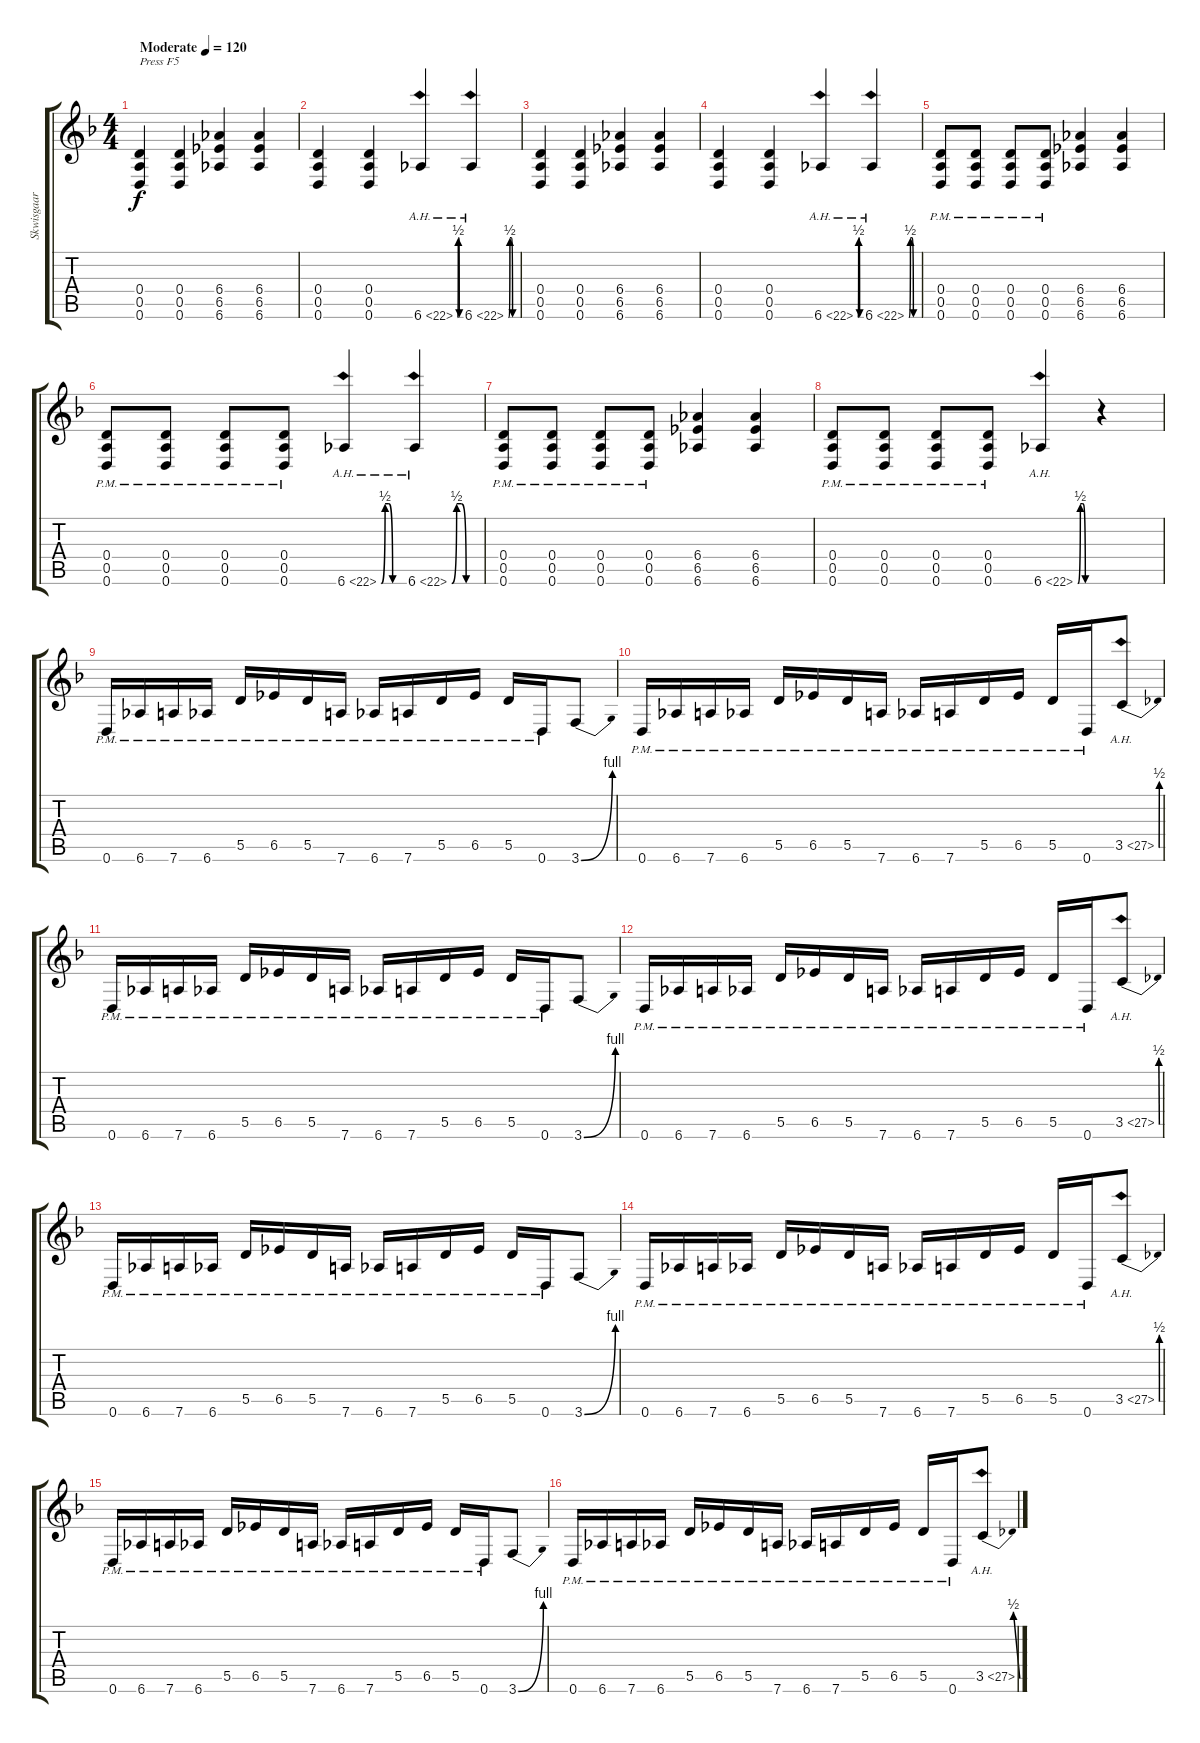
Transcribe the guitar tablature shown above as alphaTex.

\track ("Skwisgaar Skwigelf" "Skwisgaar ") {instrument distortionguitar}
\staff {score tabs}
\tuning (E4 B3 G3 D3 A2 D2) {hide}
\ts (4 4)
\tempo (120 "Moderate")
\clef g2
\ks dminor
(0.4 0.5 0.6).4{txt "Press F5" dy f instrument distortionguitar} (0.4 0.5 0.6).4 (6.4 6.5 6.6).4 (6.4 6.5 6.6).4 |
(0.4 0.5 0.6).4 (0.4 0.5 0.6).4 6.6{be (custom 0 0 10 2 20 2 30 0 60 0) ah 16}.4 6.6{be (custom 0 0 10 2 20 2 30 0 60 0) ah 16}.4 |
(0.4 0.5 0.6).4 (0.4 0.5 0.6).4 (6.4 6.5 6.6).4 (6.4 6.5 6.6).4 |
(0.4 0.5 0.6).4 (0.4 0.5 0.6).4 6.6{be (custom 0 0 10 2 20 2 30 0 60 0) ah 16}.4 6.6{be (custom 0 0 10 2 20 2 30 0 60 0) ah 16}.4 |
(0.4{pm} 0.5{pm} 0.6{pm}).8 (0.4{pm} 0.5{pm} 0.6{pm}).8 (0.4{pm} 0.5{pm} 0.6{pm}).8 (0.4{pm} 0.5{pm} 0.6{pm}).8 (6.4 6.5 6.6).4 (6.4 6.5 6.6).4 |
(0.4{pm} 0.5{pm} 0.6{pm}).8 (0.4{pm} 0.5{pm} 0.6{pm}).8 (0.4{pm} 0.5{pm} 0.6{pm}).8 (0.4{pm} 0.5{pm} 0.6{pm}).8 6.6{be (custom 0 0 10 2 20 2 30 0 60 0) ah 16}.4 6.6{be (custom 0 0 10 2 20 2 30 0 60 0) ah 16}.4 |
(0.4{pm} 0.5{pm} 0.6{pm}).8 (0.4{pm} 0.5{pm} 0.6{pm}).8 (0.4{pm} 0.5{pm} 0.6{pm}).8 (0.4{pm} 0.5{pm} 0.6{pm}).8 (6.4 6.5 6.6).4 (6.4 6.5 6.6).4 |
(0.4{pm} 0.5{pm} 0.6{pm}).8 (0.4{pm} 0.5{pm} 0.6{pm}).8 (0.4{pm} 0.5{pm} 0.6{pm}).8 (0.4{pm} 0.5{pm} 0.6{pm}).8 6.6{be (custom 0 0 10 2 20 2 30 0 60 0) ah 16}.4 r.4 |
0.6{pm}.16 6.6{pm}.16 7.6{pm}.16 6.6{pm}.16 5.5{pm}.16 6.5{pm}.16 5.5{pm}.16 7.6{pm}.16 6.6{pm}.16 7.6{pm}.16 5.5{pm}.16 6.5{pm}.16 5.5{pm}.16 0.6{pm}.16 3.6{be (bend 0 0 60 4)}.8 |
0.6{pm}.16 6.6{pm}.16 7.6{pm}.16 6.6{pm}.16 5.5{pm}.16 6.5{pm}.16 5.5{pm}.16 7.6{pm}.16 6.6{pm}.16 7.6{pm}.16 5.5{pm}.16 6.5{pm}.16 5.5{pm}.16 0.6{pm}.16 3.5{be (bend 0 0 60 2) ah 24}.8 |
0.6{pm}.16 6.6{pm}.16 7.6{pm}.16 6.6{pm}.16 5.5{pm}.16 6.5{pm}.16 5.5{pm}.16 7.6{pm}.16 6.6{pm}.16 7.6{pm}.16 5.5{pm}.16 6.5{pm}.16 5.5{pm}.16 0.6{pm}.16 3.6{be (bend 0 0 60 4)}.8 |
0.6{pm}.16 6.6{pm}.16 7.6{pm}.16 6.6{pm}.16 5.5{pm}.16 6.5{pm}.16 5.5{pm}.16 7.6{pm}.16 6.6{pm}.16 7.6{pm}.16 5.5{pm}.16 6.5{pm}.16 5.5{pm}.16 0.6{pm}.16 3.5{be (bend 0 0 60 2) ah 24}.8 |
0.6{pm}.16 6.6{pm}.16 7.6{pm}.16 6.6{pm}.16 5.5{pm}.16 6.5{pm}.16 5.5{pm}.16 7.6{pm}.16 6.6{pm}.16 7.6{pm}.16 5.5{pm}.16 6.5{pm}.16 5.5{pm}.16 0.6{pm}.16 3.6{be (bend 0 0 60 4)}.8 |
0.6{pm}.16 6.6{pm}.16 7.6{pm}.16 6.6{pm}.16 5.5{pm}.16 6.5{pm}.16 5.5{pm}.16 7.6{pm}.16 6.6{pm}.16 7.6{pm}.16 5.5{pm}.16 6.5{pm}.16 5.5{pm}.16 0.6{pm}.16 3.5{be (bend 0 0 60 2) ah 24}.8 |
0.6{pm}.16 6.6{pm}.16 7.6{pm}.16 6.6{pm}.16 5.5{pm}.16 6.5{pm}.16 5.5{pm}.16 7.6{pm}.16 6.6{pm}.16 7.6{pm}.16 5.5{pm}.16 6.5{pm}.16 5.5{pm}.16 0.6{pm}.16 3.6{be (bend 0 0 60 4)}.8 |
0.6{pm}.16 6.6{pm}.16 7.6{pm}.16 6.6{pm}.16 5.5{pm}.16 6.5{pm}.16 5.5{pm}.16 7.6{pm}.16 6.6{pm}.16 7.6{pm}.16 5.5{pm}.16 6.5{pm}.16 5.5{pm}.16 0.6{pm}.16 3.5{be (bend 0 0 60 2) ah 24}.8
